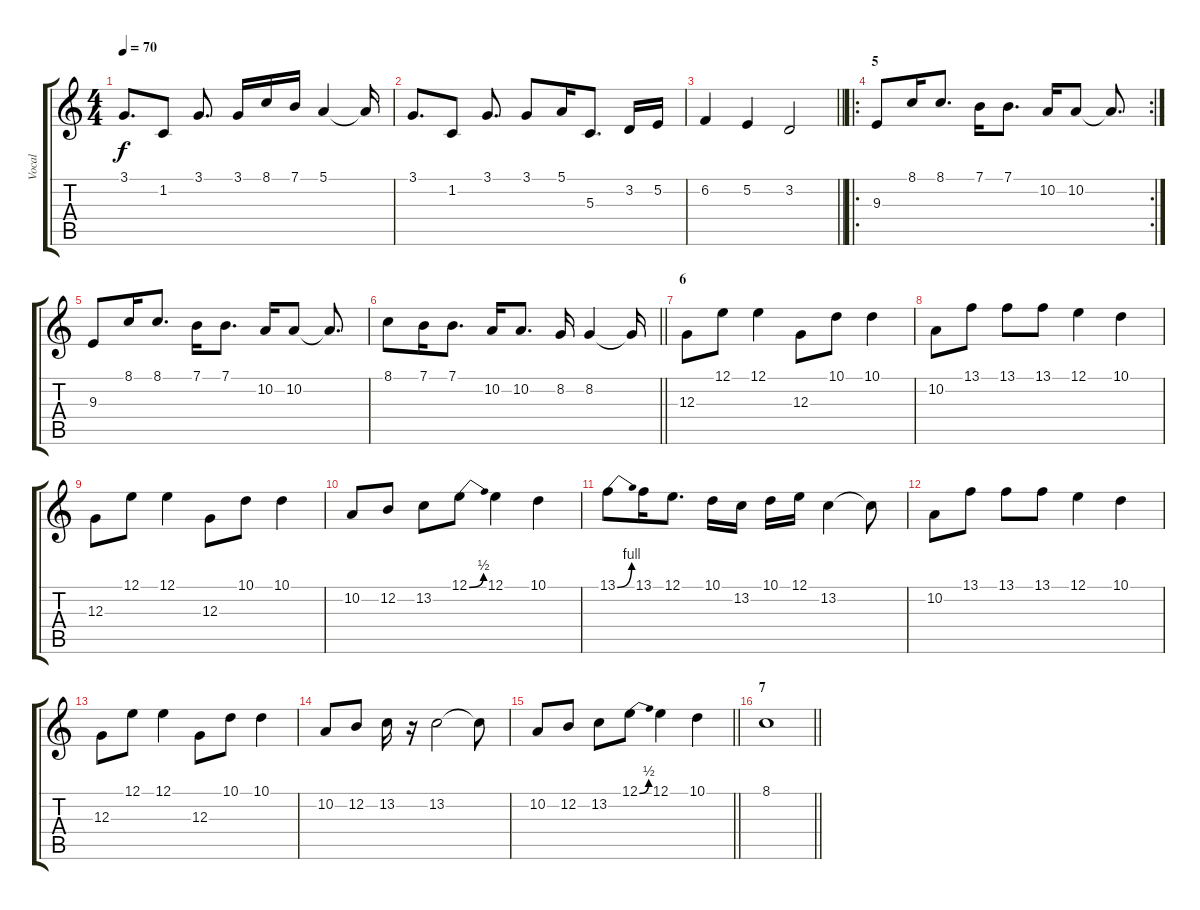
\track ("Vocal" "Vocal") {instrument altosax}
\staff {score tabs}
\tuning (E4 B3 G3 D3 A2 E2) {hide}
\ts (4 4)
\tempo 70
\clef g2
\ks c
3.1.8{d dy f} 1.2.8 3.1.8{d} 3.1.16 8.1.16 7.1.16 5.1.4 5.1{t}.16 |
3.1.8{d} 1.2.8 3.1.8{d} 3.1.8 5.1.16 5.3.8{d} 3.2.16 5.2.16 |
\barLineRight lightlight
6.2.4 5.2.4 3.2.2 |
\ro
\rc 2
\section ("" "5")
9.3.8 8.1.16 8.1.8{d} 7.1.16 7.1.8{d} 10.2.16 10.2.8 10.2{t}.8{d} |
9.3.8 8.1.16 8.1.8{d} 7.1.16 7.1.8{d} 10.2.16 10.2.8 10.2{t}.8{d} |
\barLineRight lightlight
8.1.8 7.1.16 7.1.8{d} 10.2.16 10.2.8{d} 8.2.16 8.2.4 8.2{t}.16 |
\section ("" "6")
12.3.8 12.1.8 12.1.4 12.3.8 10.1.8 10.1.4 |
10.2.8 13.1.8 13.1.8 13.1.8 12.1.4 10.1.4 |
12.3.8 12.1.8 12.1.4 12.3.8 10.1.8 10.1.4 |
10.2.8 12.2.8 13.2.8 12.1{be (bend 0 0 60 2)}.8 12.1.4 10.1.4 |
13.1{be (bend 0 0 60 4)}.8 13.1.16 12.1.8{d} 10.1.16 13.2.16 10.1.16 12.1.16 13.2.4 13.2{t}.8 |
10.2.8 13.1.8 13.1.8 13.1.8 12.1.4 10.1.4 |
12.3.8 12.1.8 12.1.4 12.3.8 10.1.8 10.1.4 |
10.2.8 12.2.8 13.2.16 r.16 13.2.2 13.2{t}.8 |
\barLineRight lightlight
10.2.8 12.2.8 13.2.8 12.1{be (bend 0 0 60 2)}.8 12.1.4 10.1.4 |
\section ("" "7")
\barLineRight lightlight
8.1.1
